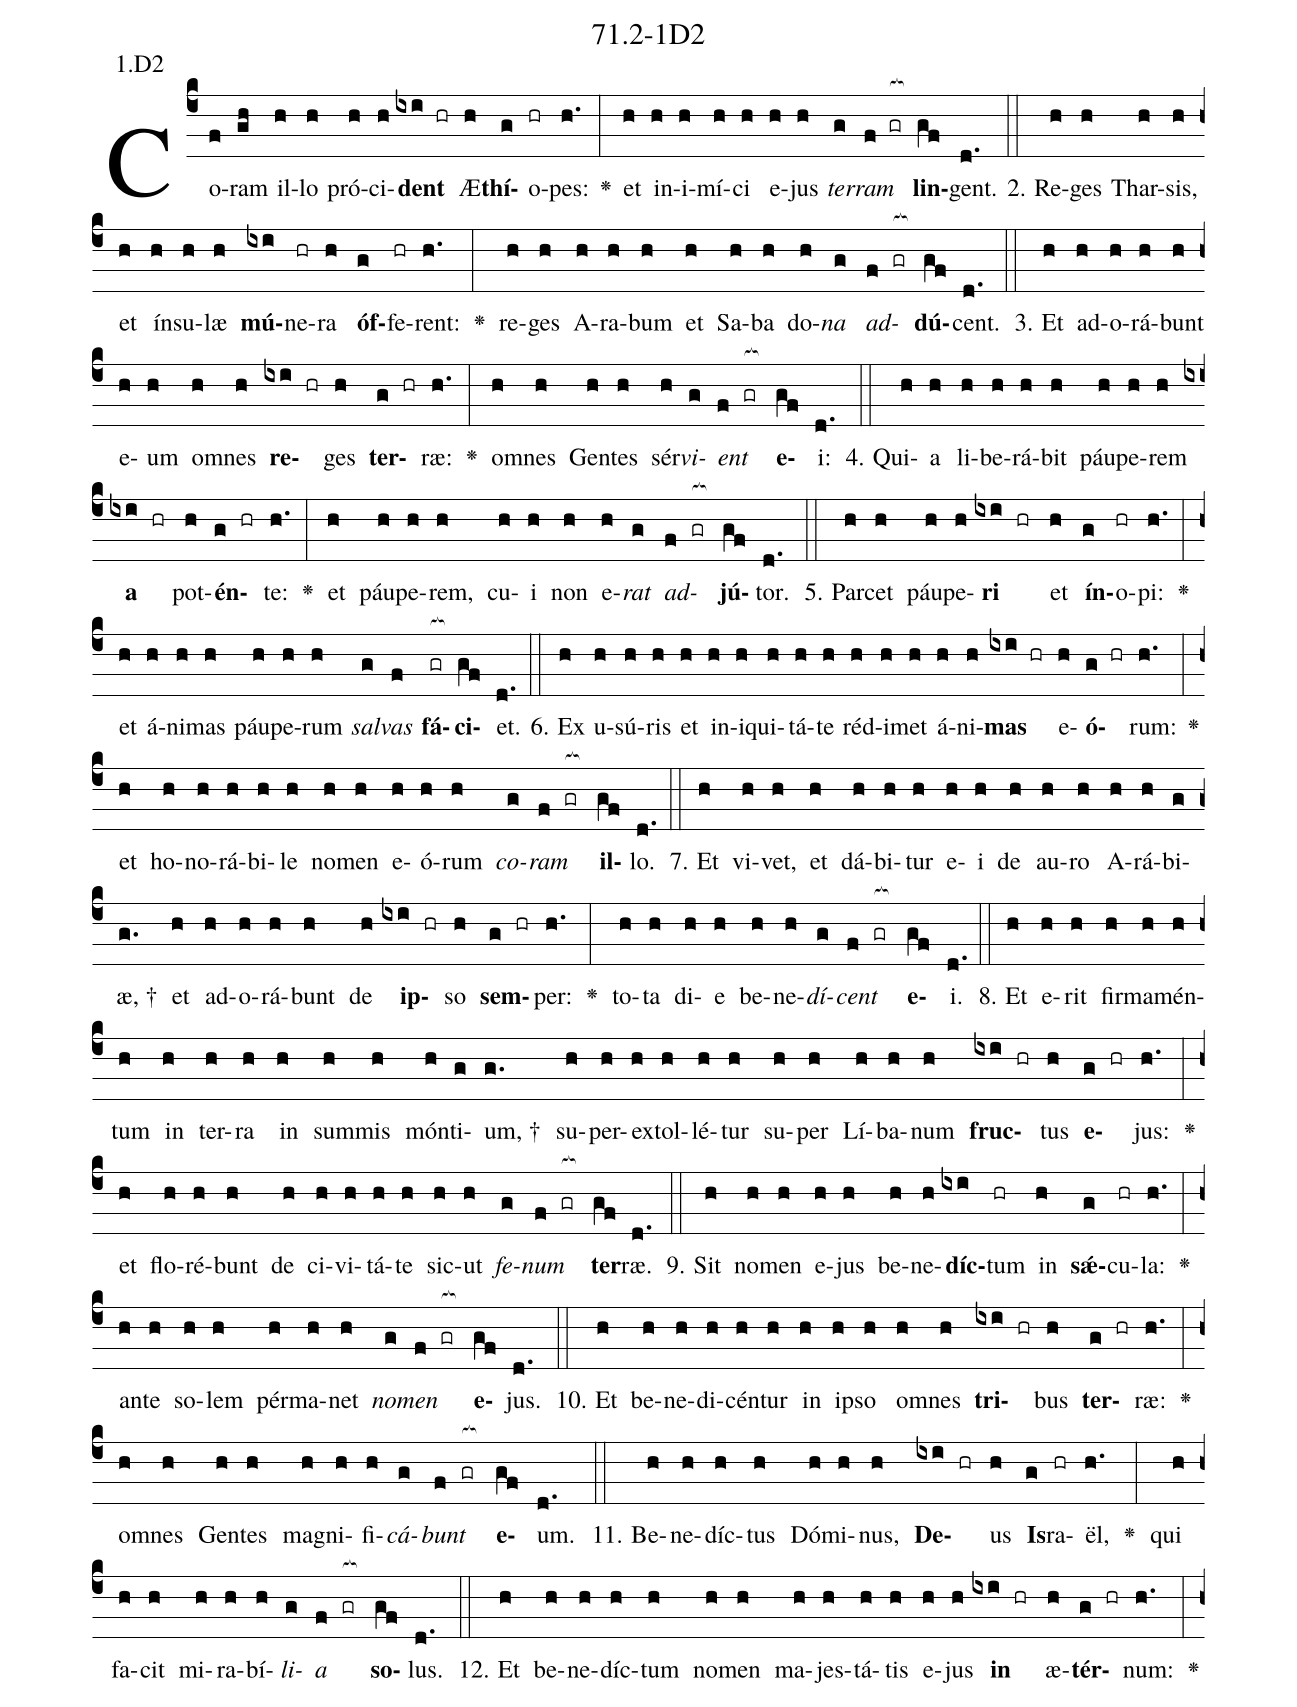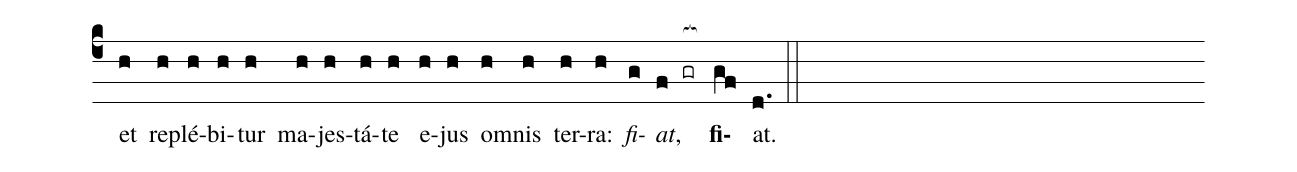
name: 71.2-1D2;
annotation: 1.D2;
%%
(c4)Co(f)ram(gh) il(h)lo(h) pró(h)ci(h)<b>dent</b>(ixi hr) Æ(h)<b>thí</b>(g)o(hr)pes:(h.) <v>\greheightstar</v>(:) et(h) in(h)i(h)mí(h)ci(h) e(h)jus(h) <i>ter</i>(g)<i>ram</i>(f gr[ocb:1{]) <b>lin</b>(gf[ocb:0}])gent.(d.) (::)
2. Re(h)ges(h) Thar(h)sis,(h) et(h) ín(h)su(h)læ(h) <b>mú</b>(ixi)ne(hr)ra(h) <b>óf</b>(g)fe(hr)rent:(h.) <v>\greheightstar</v>(:) re(h)ges(h) A(h)ra(h)bum(h) et(h) Sa(h)ba(h) do(h)<i>na</i>(g) <i>ad</i>(f gr[ocb:1{])<b>dú</b>(gf[ocb:0}])cent.(d.) (::)
3. Et(h) ad(h)o(h)rá(h)bunt(h) e(h)um(h) om(h)nes(h) <b>re</b>(ixi hr)ges(h) <b>ter</b>(g hr)ræ:(h.) <v>\greheightstar</v>(:) om(h)nes(h) Gen(h)tes(h) sér(h)<i>vi</i>(g)<i>ent</i>(f gr[ocb:1{]) <b>e</b>(gf[ocb:0}])i:(d.) (::)
4. Qui(h)a(h) li(h)be(h)rá(h)bit(h) páu(h)pe(h)rem(h) <b>a</b>(ixi hr) pot(h)<b>én</b>(g hr)te:(h.) <v>\greheightstar</v>(:) et(h) páu(h)pe(h)rem,(h) cu(h)i(h) non(h) e(h)<i>rat</i>(g) <i>ad</i>(f gr[ocb:1{])<b>jú</b>(gf[ocb:0}])tor.(d.) (::)
5. Par(h)cet(h) páu(h)pe(h)<b>ri</b>(ixi hr) et(h) <b>ín</b>(g)o(hr)pi:(h.) <v>\greheightstar</v>(:) et(h) á(h)ni(h)mas(h) páu(h)pe(h)rum(h) <i>sal</i>(g)<i>vas</i>(f) <b>fá</b>(gr[ocb:1{])<b>ci</b>(gf[ocb:0}])et.(d.) (::)
6. Ex(h) u(h)sú(h)ris(h) et(h) in(h)i(h)qui(h)tá(h)te(h) réd(h)i(h)met(h) á(h)ni(h)<b>mas</b>(ixi hr) e(h)<b>ó</b>(g hr)rum:(h.) <v>\greheightstar</v>(:) et(h) ho(h)no(h)rá(h)bi(h)le(h) no(h)men(h) e(h)ó(h)rum(h) <i>co</i>(g)<i>ram</i>(f gr[ocb:1{]) <b>il</b>(gf[ocb:0}])lo.(d.) (::)
7. Et(h) vi(h)vet,(h) et(h) dá(h)bi(h)tur(h) e(h)i(h) de(h) au(h)ro(h) A(h)rá(h)bi(g)æ, †(g.) et(h) ad(h)o(h)rá(h)bunt(h) de(h) <b>ip</b>(ixi hr)so(h) <b>sem</b>(g hr)per:(h.) <v>\greheightstar</v>(:) to(h)ta(h) di(h)e(h) be(h)ne(h)<i>dí</i>(g)<i>cent</i>(f gr[ocb:1{]) <b>e</b>(gf[ocb:0}])i.(d.) (::)
8. Et(h) e(h)rit(h) fir(h)ma(h)mén(h)tum(h) in(h) ter(h)ra(h) in(h) sum(h)mis(h) món(h)ti(g)um, †(g.) su(h)per(h)ex(h)tol(h)lé(h)tur(h) su(h)per(h) Lí(h)ba(h)num(h) <b>fruc</b>(ixi hr)tus(h) <b>e</b>(g hr)jus:(h.) <v>\greheightstar</v>(:) et(h) flo(h)ré(h)bunt(h) de(h) ci(h)vi(h)tá(h)te(h) sic(h)ut(h) <i>fe</i>(g)<i>num</i>(f gr[ocb:1{]) <b>ter</b>(gf[ocb:0}])ræ.(d.) (::)
9. Sit(h) no(h)men(h) e(h)jus(h) be(h)ne(h)<b>díc</b>(ixi)tum(hr) in(h) <b>sǽ</b>(g)cu(hr)la:(h.) <v>\greheightstar</v>(:) an(h)te(h) so(h)lem(h) pér(h)ma(h)net(h) <i>no</i>(g)<i>men</i>(f gr[ocb:1{]) <b>e</b>(gf[ocb:0}])jus.(d.) (::)
10. Et(h) be(h)ne(h)di(h)cén(h)tur(h) in(h) ip(h)so(h) om(h)nes(h) <b>tri</b>(ixi hr)bus(h) <b>ter</b>(g hr)ræ:(h.) <v>\greheightstar</v>(:) om(h)nes(h) Gen(h)tes(h) ma(h)gni(h)fi(h)<i>cá</i>(g)<i>bunt</i>(f gr[ocb:1{]) <b>e</b>(gf[ocb:0}])um.(d.) (::)
11. Be(h)ne(h)díc(h)tus(h) Dó(h)mi(h)nus,(h) <b>De</b>(ixi hr)us(h) <b>Is</b>(g)ra(hr)ël,(h.) <v>\greheightstar</v>(:) qui(h) fa(h)cit(h) mi(h)ra(h)bí(h)<i>li</i>(g)<i>a</i>(f gr[ocb:1{]) <b>so</b>(gf[ocb:0}])lus.(d.) (::)
12. Et(h) be(h)ne(h)díc(h)tum(h) no(h)men(h) ma(h)jes(h)tá(h)tis(h) e(h)jus(h) <b>in</b>(ixi hr) æ(h)<b>tér</b>(g hr)num:(h.) <v>\greheightstar</v>(:) et(h) re(h)plé(h)bi(h)tur(h) ma(h)jes(h)tá(h)te(h) e(h)jus(h) om(h)nis(h) ter(h)ra:(h) <i>fi</i>(g)<i>at</i>,(f gr[ocb:1{]) <b>fi</b>(gf[ocb:0}])at.(d.) (::)
